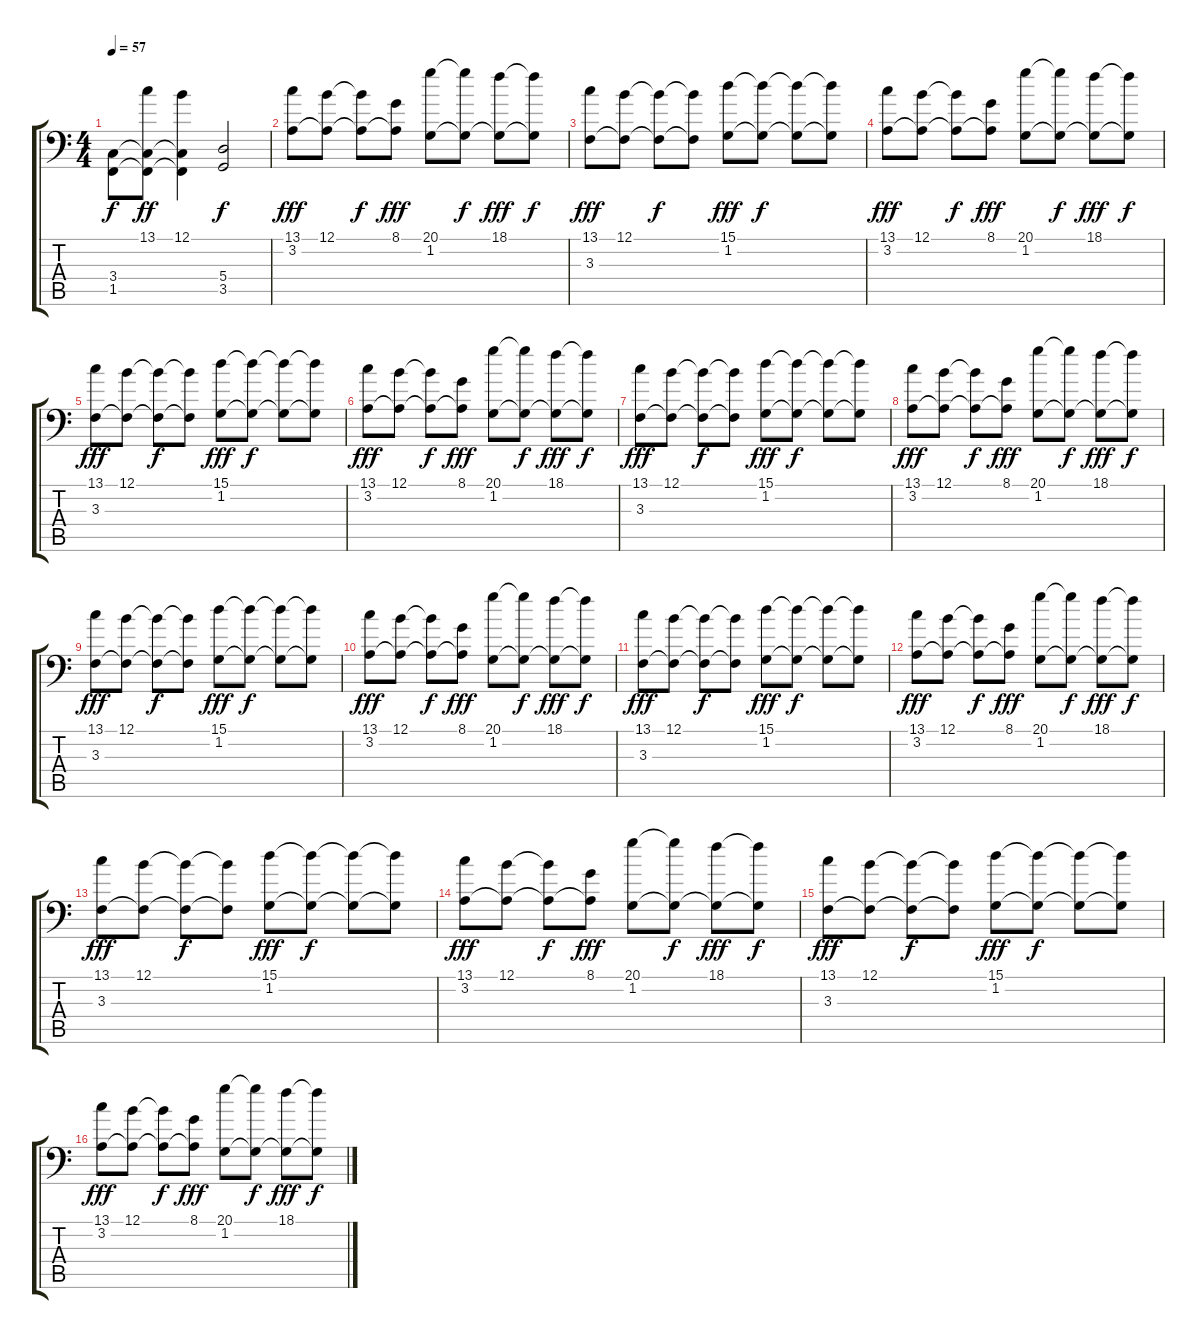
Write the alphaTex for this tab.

\track "" {instrument stringensemble2}
\staff {score tabs}
\tuning (B3 Gb3 D3 A2 E2 A1) {hide}
\ts (4 4)
\tempo 57
\clef f4
\ks c
(3.4 1.5).8{dy f} (13.1 3.4{t} 1.5{t}).8{dy ff} (12.1 3.4{t} 1.5{t}).4 (5.4 3.5).2{dy f} |
(13.1 3.2).8{dy fff} (12.1 3.2{t}).8 (12.1{t} 3.2{t}).8{dy f} (8.1 3.2{t}).8{dy fff} (20.1 1.2).8 (20.1{t} 1.2{t}).8{dy f} (18.1 1.2{t}).8{dy fff} (18.1{t} 1.2{t}).8{dy f} |
(13.1 3.3).8{dy fff} (12.1 3.3{t}).8 (12.1{t} 3.3{t}).8{dy f} (12.1{t} 3.3{t}).8 (15.1 1.2).8{dy fff} (15.1{t} 1.2{t}).8{dy f} (15.1{t} 1.2{t}).8 (15.1{t} 1.2{t}).8 |
(13.1 3.2).8{dy fff} (12.1 3.2{t}).8 (12.1{t} 3.2{t}).8{dy f} (8.1 3.2{t}).8{dy fff} (20.1 1.2).8 (20.1{t} 1.2{t}).8{dy f} (18.1 1.2{t}).8{dy fff} (18.1{t} 1.2{t}).8{dy f} |
(13.1 3.3).8{dy fff} (12.1 3.3{t}).8 (12.1{t} 3.3{t}).8{dy f} (12.1{t} 3.3{t}).8 (15.1 1.2).8{dy fff} (15.1{t} 1.2{t}).8{dy f} (15.1{t} 1.2{t}).8 (15.1{t} 1.2{t}).8 |
(13.1 3.2).8{dy fff} (12.1 3.2{t}).8 (12.1{t} 3.2{t}).8{dy f} (8.1 3.2{t}).8{dy fff} (20.1 1.2).8 (20.1{t} 1.2{t}).8{dy f} (18.1 1.2{t}).8{dy fff} (18.1{t} 1.2{t}).8{dy f} |
(13.1 3.3).8{dy fff} (12.1 3.3{t}).8 (12.1{t} 3.3{t}).8{dy f} (12.1{t} 3.3{t}).8 (15.1 1.2).8{dy fff} (15.1{t} 1.2{t}).8{dy f} (15.1{t} 1.2{t}).8 (15.1{t} 1.2{t}).8 |
(13.1 3.2).8{dy fff} (12.1 3.2{t}).8 (12.1{t} 3.2{t}).8{dy f} (8.1 3.2{t}).8{dy fff} (20.1 1.2).8 (20.1{t} 1.2{t}).8{dy f} (18.1 1.2{t}).8{dy fff} (18.1{t} 1.2{t}).8{dy f} |
(13.1 3.3).8{dy fff} (12.1 3.3{t}).8 (12.1{t} 3.3{t}).8{dy f} (12.1{t} 3.3{t}).8 (15.1 1.2).8{dy fff} (15.1{t} 1.2{t}).8{dy f} (15.1{t} 1.2{t}).8 (15.1{t} 1.2{t}).8 |
(13.1 3.2).8{dy fff} (12.1 3.2{t}).8 (12.1{t} 3.2{t}).8{dy f} (8.1 3.2{t}).8{dy fff} (20.1 1.2).8 (20.1{t} 1.2{t}).8{dy f} (18.1 1.2{t}).8{dy fff} (18.1{t} 1.2{t}).8{dy f} |
(13.1 3.3).8{dy fff} (12.1 3.3{t}).8 (12.1{t} 3.3{t}).8{dy f} (12.1{t} 3.3{t}).8 (15.1 1.2).8{dy fff} (15.1{t} 1.2{t}).8{dy f} (15.1{t} 1.2{t}).8 (15.1{t} 1.2{t}).8 |
(13.1 3.2).8{dy fff} (12.1 3.2{t}).8 (12.1{t} 3.2{t}).8{dy f} (8.1 3.2{t}).8{dy fff} (20.1 1.2).8 (20.1{t} 1.2{t}).8{dy f} (18.1 1.2{t}).8{dy fff} (18.1{t} 1.2{t}).8{dy f} |
(13.1 3.3).8{dy fff} (12.1 3.3{t}).8 (12.1{t} 3.3{t}).8{dy f} (12.1{t} 3.3{t}).8 (15.1 1.2).8{dy fff} (15.1{t} 1.2{t}).8{dy f} (15.1{t} 1.2{t}).8 (15.1{t} 1.2{t}).8 |
(13.1 3.2).8{dy fff} (12.1 3.2{t}).8 (12.1{t} 3.2{t}).8{dy f} (8.1 3.2{t}).8{dy fff} (20.1 1.2).8 (20.1{t} 1.2{t}).8{dy f} (18.1 1.2{t}).8{dy fff} (18.1{t} 1.2{t}).8{dy f} |
(13.1 3.3).8{dy fff} (12.1 3.3{t}).8 (12.1{t} 3.3{t}).8{dy f} (12.1{t} 3.3{t}).8 (15.1 1.2).8{dy fff} (15.1{t} 1.2{t}).8{dy f} (15.1{t} 1.2{t}).8 (15.1{t} 1.2{t}).8 |
(13.1 3.2).8{dy fff} (12.1 3.2{t}).8 (12.1{t} 3.2{t}).8{dy f} (8.1 3.2{t}).8{dy fff} (20.1 1.2).8 (20.1{t} 1.2{t}).8{dy f} (18.1 1.2{t}).8{dy fff} (18.1{t} 1.2{t}).8{dy f}
